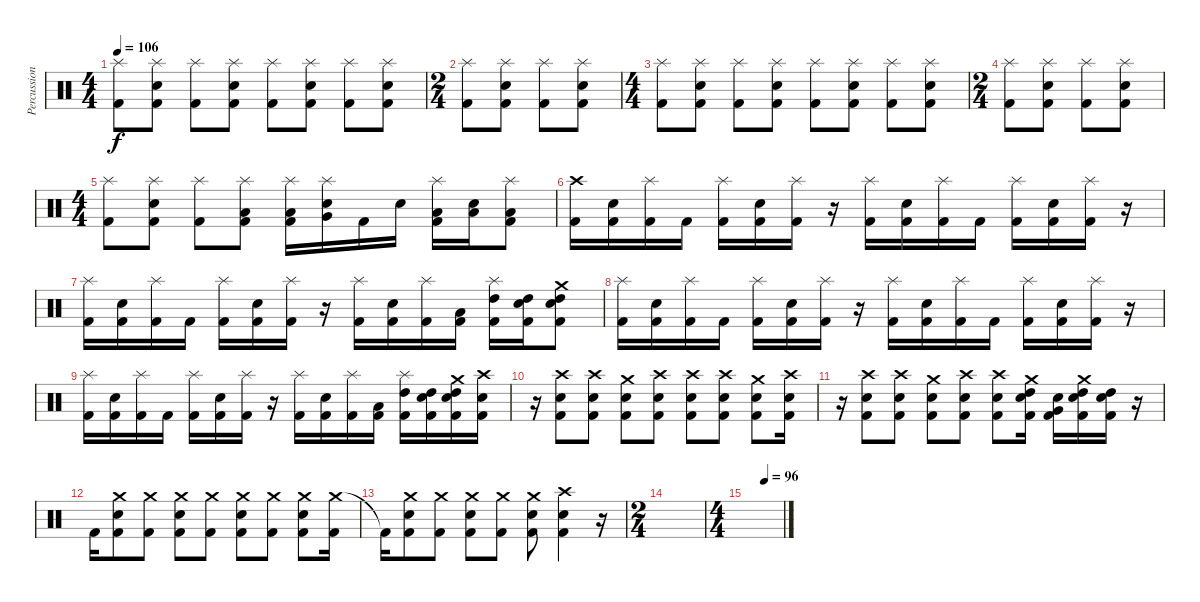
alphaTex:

\track ("Percussion" "Percussion") {instrument percussion}
\staff {score}
\articulation defaults
\ts (4 4)
\tempo 106
\clef neutral
\ks c
("Splash (hit)" "Kick (hit) 2").8{dy f} ("Splash (hit)" "Electric Snare (hit)" "Kick (hit) 2").8 ("Splash (hit)" "Kick (hit) 2").8 ("Splash (hit)" "Electric Snare (hit)" "Kick (hit) 2").8 ("Splash (hit)" "Kick (hit) 2").8 ("Splash (hit)" "Electric Snare (hit)" "Kick (hit) 2").8 ("Splash (hit)" "Kick (hit) 2").8 ("Splash (hit)" "Electric Snare (hit)" "Kick (hit) 2").8 |
\ts (2 4)
("Splash (hit)" "Kick (hit) 2").8 ("Splash (hit)" "Electric Snare (hit)" "Kick (hit) 2").8 ("Splash (hit)" "Kick (hit) 2").8 ("Splash (hit)" "Electric Snare (hit)" "Kick (hit) 2").8 |
\ts (4 4)
("Splash (hit)" "Kick (hit) 2").8 ("Splash (hit)" "Electric Snare (hit)" "Kick (hit) 2").8 ("Splash (hit)" "Kick (hit) 2").8 ("Splash (hit)" "Electric Snare (hit)" "Kick (hit) 2").8 ("Splash (hit)" "Kick (hit) 2").8 ("Splash (hit)" "Electric Snare (hit)" "Kick (hit) 2").8 ("Splash (hit)" "Kick (hit) 2").8 ("Splash (hit)" "Electric Snare (hit)" "Kick (hit) 2").8 |
\ts (2 4)
("Splash (hit)" "Kick (hit) 2").8 ("Splash (hit)" "Electric Snare (hit)" "Kick (hit) 2").8 ("Splash (hit)" "Kick (hit) 2").8 ("Splash (hit)" "Electric Snare (hit)" "Kick (hit) 2").8 |
\ts (4 4)
("Splash (hit)" "Kick (hit) 2").8 ("Splash (hit)" "Electric Snare (hit)" "Kick (hit) 2").8 ("Splash (hit)" "Kick (hit) 2").8 ("Splash (hit)" "Kick (hit) 2" "Low Tom (hit)").8 ("Splash (hit)" "Kick (hit) 2" "Low Tom (hit)").16 ("Splash (hit)" "Electric Snare (hit)" "Very Low Tom (hit)").16 "Kick (hit) 2".16 "Electric Snare (hit)".16 ("Splash (hit)" "Kick (hit) 2" "Low Tom (hit)").16 ("Electric Snare (hit)" "Low Tom (hit)").16 ("Splash (hit)" "Kick (hit) 2" "Low Tom (hit)").8 |
("Crash high (hit)" "Kick (hit) 2").16 ("Electric Snare (hit)" "Kick (hit) 2").16 ("Splash (hit)" "Kick (hit) 2").16 "Kick (hit) 2".16 ("Splash (hit)" "Kick (hit) 2").16 ("Electric Snare (hit)" "Kick (hit) 2").16 ("Splash (hit)" "Kick (hit) 2").16 r.16 ("Splash (hit)" "Kick (hit) 2").16 ("Electric Snare (hit)" "Kick (hit) 2").16 ("Splash (hit)" "Kick (hit) 2").16 "Kick (hit) 2".16 ("Splash (hit)" "Kick (hit) 2").16 ("Electric Snare (hit)" "Kick (hit) 2").16 ("Splash (hit)" "Kick (hit) 2").16 r.16 |
("Splash (hit)" "Kick (hit) 2").16 ("Electric Snare (hit)" "Kick (hit) 2").16 ("Splash (hit)" "Kick (hit) 2").16 "Kick (hit) 2".16 ("Splash (hit)" "Kick (hit) 2").16 ("Electric Snare (hit)" "Kick (hit) 2").16 ("Splash (hit)" "Kick (hit) 2").16 r.16 ("Splash (hit)" "Kick (hit) 2").16 ("Electric Snare (hit)" "Kick (hit) 2").16 ("Splash (hit)" "Kick (hit) 2").16 ("Low Tom (hit)" "Kick (hit) 2").16 ("Splash (hit)" "High Tom (hit)" "Kick (hit) 2").16 ("Electric Snare (hit)" "High Tom (hit)" "Kick (hit) 2").16 ("Crash medium (hit)" "Electric Snare (hit)" "High Tom (hit)" "Kick (hit) 2").8 |
("Splash (hit)" "Kick (hit) 2").16 ("Electric Snare (hit)" "Kick (hit) 2").16 ("Splash (hit)" "Kick (hit) 2").16 "Kick (hit) 2".16 ("Splash (hit)" "Kick (hit) 2").16 ("Electric Snare (hit)" "Kick (hit) 2").16 ("Splash (hit)" "Kick (hit) 2").16 r.16 ("Splash (hit)" "Kick (hit) 2").16 ("Electric Snare (hit)" "Kick (hit) 2").16 ("Splash (hit)" "Kick (hit) 2").16 "Kick (hit) 2".16 ("Splash (hit)" "Kick (hit) 2").16 ("Electric Snare (hit)" "Kick (hit) 2").16 ("Splash (hit)" "Kick (hit) 2").16 r.16 |
("Splash (hit)" "Kick (hit) 2").16 ("Electric Snare (hit)" "Kick (hit) 2").16 ("Splash (hit)" "Kick (hit) 2").16 "Kick (hit) 2".16 ("Splash (hit)" "Kick (hit) 2").16 ("Electric Snare (hit)" "Kick (hit) 2").16 ("Splash (hit)" "Kick (hit) 2").16 r.16 ("Splash (hit)" "Kick (hit) 2").16 ("Electric Snare (hit)" "Kick (hit) 2").16 ("Splash (hit)" "Kick (hit) 2").16 ("Low Tom (hit)" "Kick (hit) 2").16 ("Splash (hit)" "High Tom (hit)" "Kick (hit) 2").16 ("Electric Snare (hit)" "High Tom (hit)" "Kick (hit) 2").16 ("Crash medium (hit)" "Electric Snare (hit)" "High Tom (hit)" "Kick (hit) 2").16 ("Crash high (hit)" "Snare (hit) 2" "Kick (hit) 2").16 |
r.16 ("Crash high (hit)" "Electric Snare (hit)" "Kick (hit) 2").8 ("Crash high (hit)" "Electric Snare (hit)" "Kick (hit) 2").8 ("Crash medium (hit)" "Electric Snare (hit)" "Kick (hit) 2").8 ("Crash high (hit)" "Electric Snare (hit)" "Kick (hit) 2").8 ("Crash high (hit)" "Electric Snare (hit)" "Kick (hit) 2").8 ("Crash high (hit)" "Electric Snare (hit)" "Kick (hit) 2").8 ("Crash medium (hit)" "Electric Snare (hit)" "Kick (hit) 2").8 ("Crash high (hit)" "Electric Snare (hit)" "Kick (hit) 2").16 |
r.16 ("Crash high (hit)" "Electric Snare (hit)" "Kick (hit) 2").8 ("Crash high (hit)" "Electric Snare (hit)" "Kick (hit) 2").8 ("Crash medium (hit)" "Electric Snare (hit)" "Kick (hit) 2").8 ("Crash high (hit)" "Electric Snare (hit)" "Kick (hit) 2").8 ("Crash high (hit)" "Electric Snare (hit)" "Kick (hit) 2").8 ("Crash medium (hit)" "High Tom (hit)" "Electric Snare (hit)" "Kick (hit) 2").16 ("Very Low Tom (hit)" "Electric Snare (hit)" "Kick (hit) 2").16 ("Crash medium (hit)" "High Tom (hit)" "Electric Snare (hit)" "Kick (hit) 2").16 ("High Tom (hit)" "Electric Snare (hit)" "Kick (hit) 2").16 r.16 |
"Kick (hit) 2".16 ("Crash medium (hit)" "Electric Snare (hit)" "Kick (hit) 2").8 ("Crash medium (hit)" "Kick (hit) 2").8 ("Crash medium (hit)" "Electric Snare (hit)" "Kick (hit) 2").8 ("Crash medium (hit)" "Kick (hit) 2").8 ("Crash medium (hit)" "Electric Snare (hit)" "Kick (hit) 2").8 ("Crash medium (hit)" "Kick (hit) 2").8 ("Crash medium (hit)" "Electric Snare (hit)" "Kick (hit) 2").8 ("Crash medium (hit)" "Kick (hit) 2").16 |
"Kick (hit) 2"{t}.16 ("Crash medium (hit)" "Electric Snare (hit)" "Kick (hit) 2").8 ("Crash medium (hit)" "Kick (hit) 2").8 ("Crash medium (hit)" "Electric Snare (hit)" "Kick (hit) 2").8 ("Crash medium (hit)" "Kick (hit) 2").8 ("Crash medium (hit)" "Electric Snare (hit)" "Kick (hit) 2").8 ("Crash high (hit)" "Electric Snare (hit)" "Kick (hit) 2").4 r.16 |
\ts (2 4)
|
\ts (4 4)
\tempo (96 0.5)
